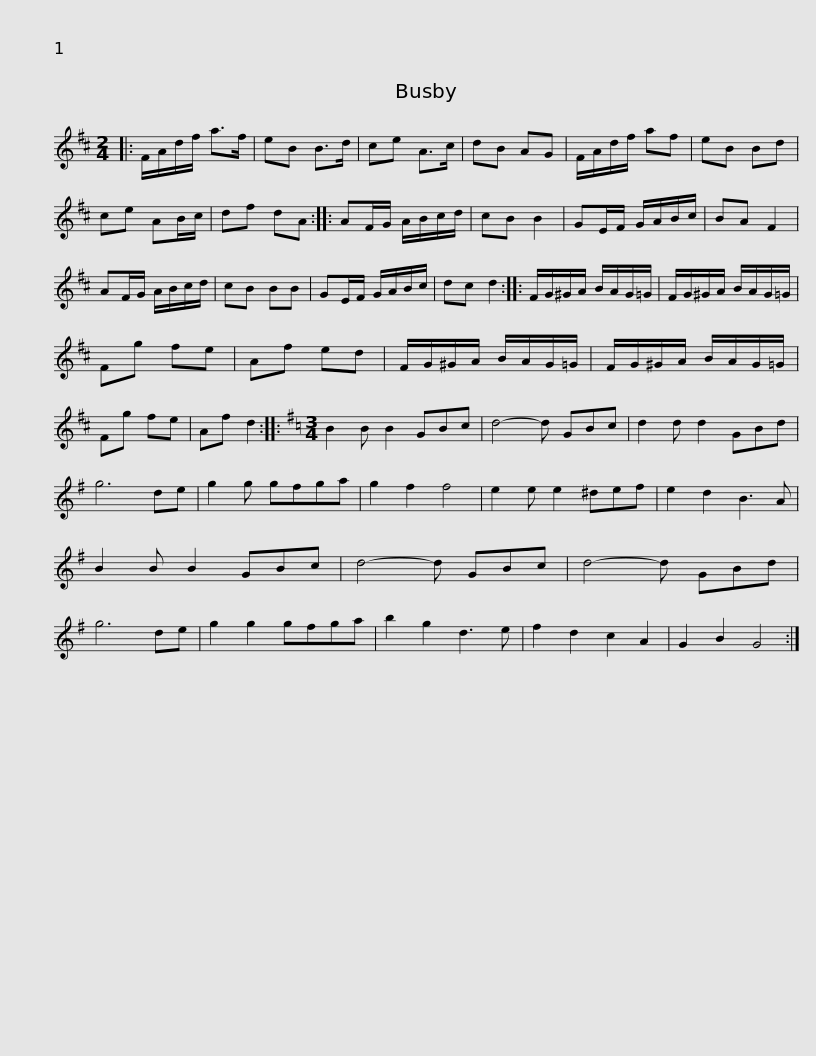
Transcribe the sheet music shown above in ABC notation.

X:1
L:1/8
M:2/4
I:linebreak $
K:D
V:1 treble
V:1
|: F/A/d/f/ a>f | eB B>d | ce A>c | dB AG | F/A/d/f/ af | %5
 eB Bd | ce AB/c/ | df dA ::$ AF/G/ A/B/c/d/ | cB B2 | %10
 GE/F/ G/A/B/c/ | BA F2 | AF/G/ A/B/c/d/ | cB BB | GE/F/ G/A/B/c/ | %15
 dc d2 ::$ F/G/^G/A/ B/A/G/=G/ | F/G/^G/A/ B/A/G/=G/ | Fg fe | Af ed | %20
 F/G/^G/A/ B/A/G/=G/ | F/G/^G/A/ B/A/G/=G/ |$ Fg fe | Af d2 ::[K:G][M:3/4] B2 B B2 GBc | %25
 d4- d GBc | d2 d d2 GBd | g6 de | g2 g gfga | g2 f2 f4 |$ %30
 e2 e e2 ^def | e2 d2 B3 A | B2 B B2 GBc | d4- d GBc | d4- d GBd | %35
 g6 de | g2 g2 gfga | b2 g2 d3 e |$ f2 d2 c2 A2 | G2 B2 G4 :| %40
